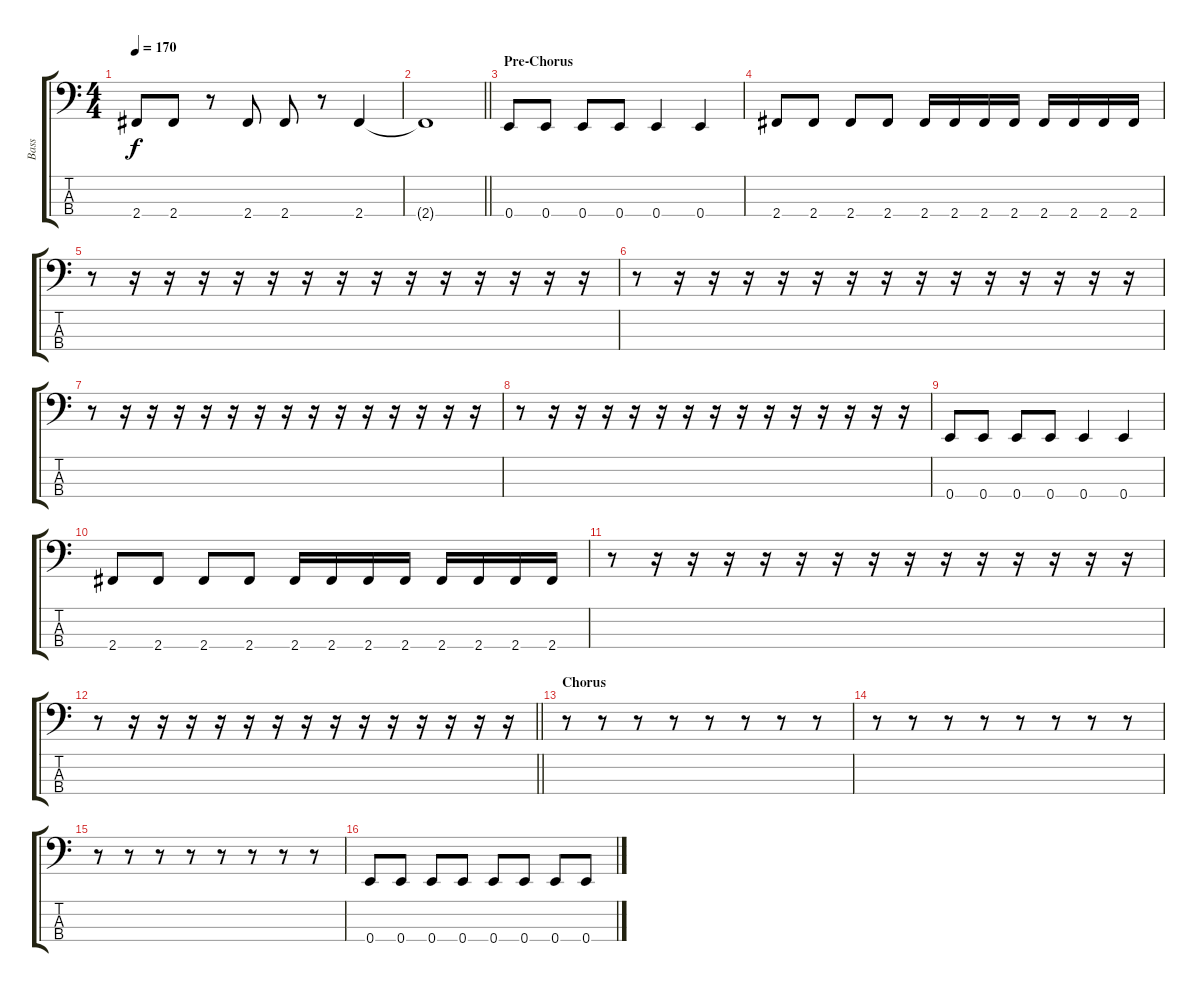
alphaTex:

\track ("Bass" "Bass") {instrument electricbassfinger}
\staff {score tabs}
\tuning (G2 D2 A1 E1) {hide}
\ts (4 4)
\tempo 170
\clef f4
\ks c
2.4.8{dy f} 2.4.8 r.8 2.4.8 2.4.8 r.8 2.4.4 |
\barLineRight lightlight
2.4{t}.1 |
\section ("" "Pre-Chorus")
0.4.8 0.4.8 0.4.8 0.4.8 0.4.4 0.4.4 |
2.4.8 2.4.8 2.4.8 2.4.8 2.4.16 2.4.16 2.4.16 2.4.16 2.4.16 2.4.16 2.4.16 2.4.16 |
r.8 r.16 r.16 r.16 r.16 r.16 r.16 r.16 r.16 r.16 r.16 r.16 r.16 r.16 r.16 |
r.8 r.16 r.16 r.16 r.16 r.16 r.16 r.16 r.16 r.16 r.16 r.16 r.16 r.16 r.16 |
r.8 r.16 r.16 r.16 r.16 r.16 r.16 r.16 r.16 r.16 r.16 r.16 r.16 r.16 r.16 |
r.8 r.16 r.16 r.16 r.16 r.16 r.16 r.16 r.16 r.16 r.16 r.16 r.16 r.16 r.16 |
0.4.8 0.4.8 0.4.8 0.4.8 0.4.4 0.4.4 |
2.4.8 2.4.8 2.4.8 2.4.8 2.4.16 2.4.16 2.4.16 2.4.16 2.4.16 2.4.16 2.4.16 2.4.16 |
r.8 r.16 r.16 r.16 r.16 r.16 r.16 r.16 r.16 r.16 r.16 r.16 r.16 r.16 r.16 |
\barLineRight lightlight
r.8 r.16 r.16 r.16 r.16 r.16 r.16 r.16 r.16 r.16 r.16 r.16 r.16 r.16 r.16 |
\section ("" "Chorus")
r.8 r.8 r.8 r.8 r.8 r.8 r.8 r.8 |
r.8 r.8 r.8 r.8 r.8 r.8 r.8 r.8 |
r.8 r.8 r.8 r.8 r.8 r.8 r.8 r.8 |
0.4.8 0.4.8 0.4.8 0.4.8 0.4.8 0.4.8 0.4.8 0.4.8
